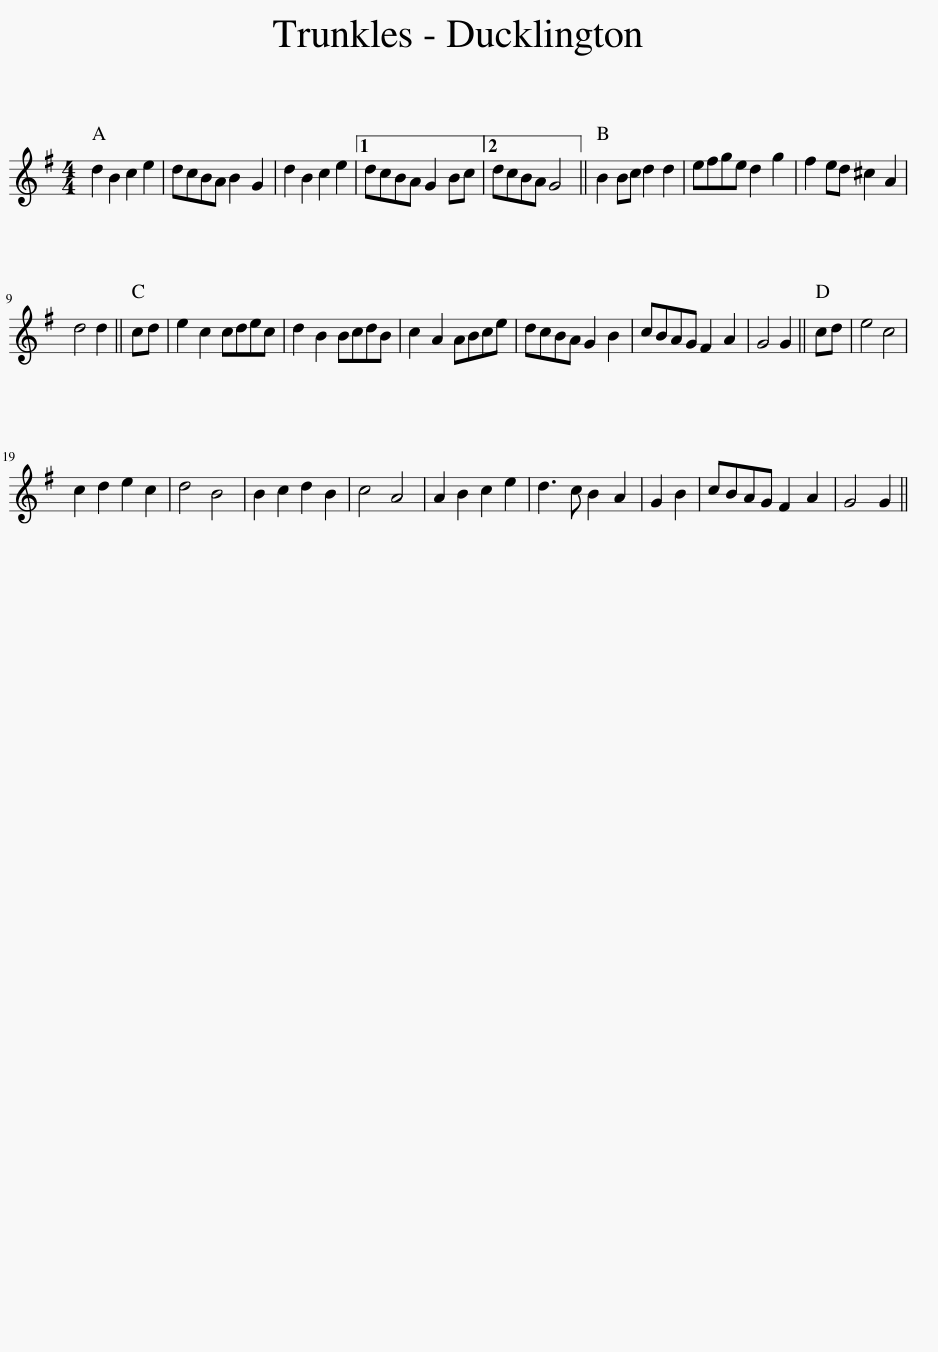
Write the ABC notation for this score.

X:1
L:1/8
M:4/4
I:linebreak $
K:G
V:1 treble
V:1
 d2 B2 c2 e2 | dcBA B2 G2 | d2 B2 c2 e2 |1 dcBA G2 Bc ||2 dcBA G4 || %5
 B2 Bc d2 d2 | efge d2 g2 | f2 ed ^c2 A2 |$ d4 d2 || cd | %10
 e2 c2 cdec | d2 B2 BcdB | c2 A2 ABce | dcBA G2 B2 | cBAG F2 A2 | %15
 G4 G2 || cd | e4 c4 |$ c2 d2 e2 c2 | d4 B4 | %20
 B2 c2 d2 B2 | c4 A4 | A2 B2 c2 e2 | d3 c B2 A2 | G2 B2 | %25
 cBAG F2 A2 | G4 G2 || %27
